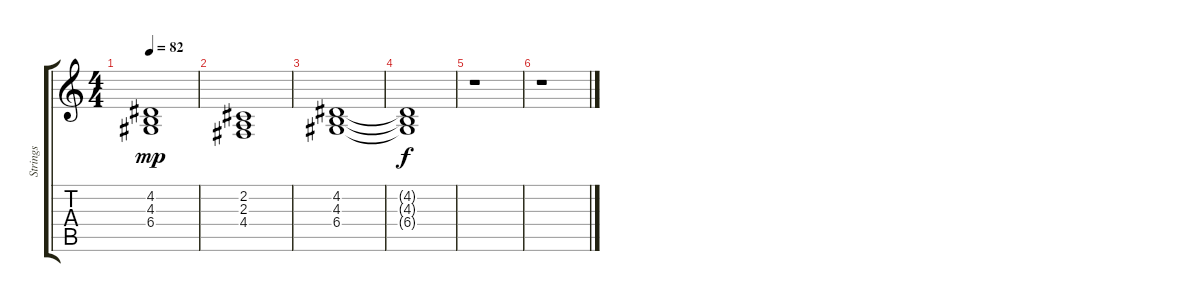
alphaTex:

\track ("Strings" "Strings") {instrument stringensemble1}
\staff {score tabs}
\tuning (E4 B3 G3 D3 A2 E2) {hide}
\ts (4 4)
\tempo 82
\clef g2
\ks c
(4.2 4.3 6.4).1{dy mp} |
(2.2 2.3 4.4).1 |
(4.2 4.3 6.4).1{volume 0} |
(4.2{t} 4.3{t} 6.4{t}).1{dy f} |
r.1 |
r.1
